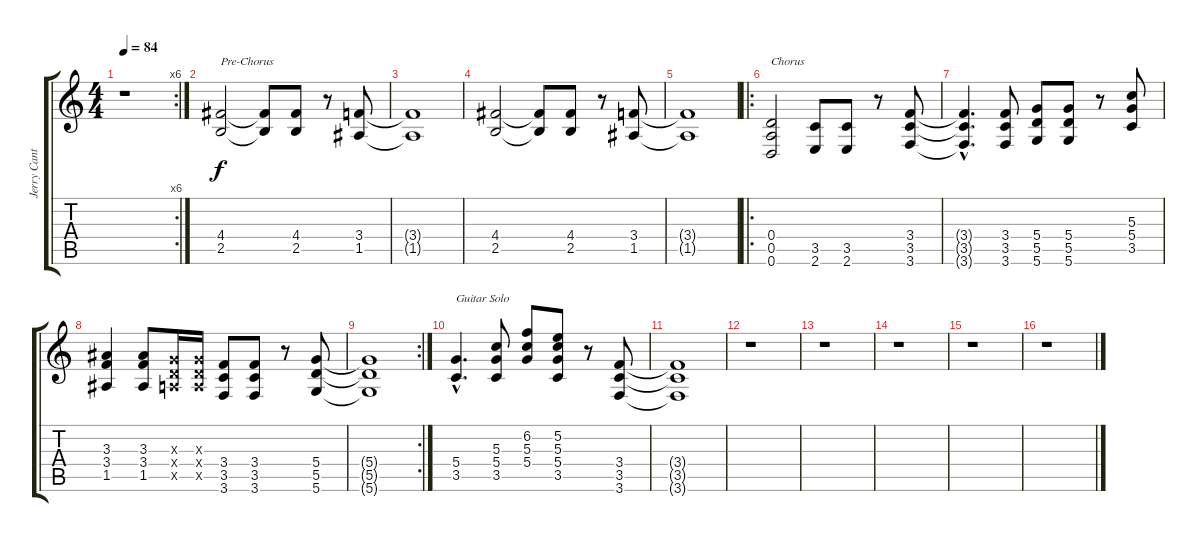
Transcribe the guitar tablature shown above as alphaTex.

\track ("Jerry Cantrell(Dist)" "Jerry Cant") {instrument overdrivenguitar}
\staff {score tabs}
\tuning (E4 B3 G3 D3 A2 D2) {hide}
\rc 6
\ts (4 4)
\tempo 84
\clef g2
\ks c
r.1{dy f} |
(4.4 2.5).2{txt "Pre-Chorus"} (4.4{t} 2.5{t}).8 (4.4 2.5).8 r.8 (3.4 1.5).8 |
(3.4{t} 1.5{t}).1 |
(4.4 2.5).2 (4.4{t} 2.5{t}).8 (4.4 2.5).8 r.8 (3.4 1.5).8 |
(3.4{t} 1.5{t}).1 |
\ro
(0.4 0.5 0.6).2{txt "Chorus"} (3.5 2.6).8 (3.5 2.6).8 r.8 (3.4 3.5 3.6).8 |
(3.4{hac t} 3.5{hac t} 3.6{hac t}).4{d} (3.4 3.5 3.6).8 (5.4 5.5 5.6).8 (5.4 5.5 5.6).8 r.8 (5.3 5.4 3.5).8 |
(3.3 3.4 1.5).4 (3.3 3.4 1.5).8 (0.3{x} 0.4{x} 0.5{x}).16 (0.3{x} 0.4{x} 0.5{x}).16 (3.4 3.5 3.6).8 (3.4 3.5 3.6).8 r.8 (5.4 5.5 5.6).8 |
\rc 2
(5.4{t} 5.5{t} 5.6{t}).1 |
(5.4{hac} 3.5{hac}).4{d txt "Guitar Solo"} (5.3 5.4 3.5).8 (6.2 5.3 5.4).8 (5.2 5.3 5.4 3.5).8 r.8 (3.4 3.5 3.6).8 |
(3.4{t} 3.5{t} 3.6{t}).1 |
r.1 |
r.1 |
r.1 |
r.1 |
r.1
